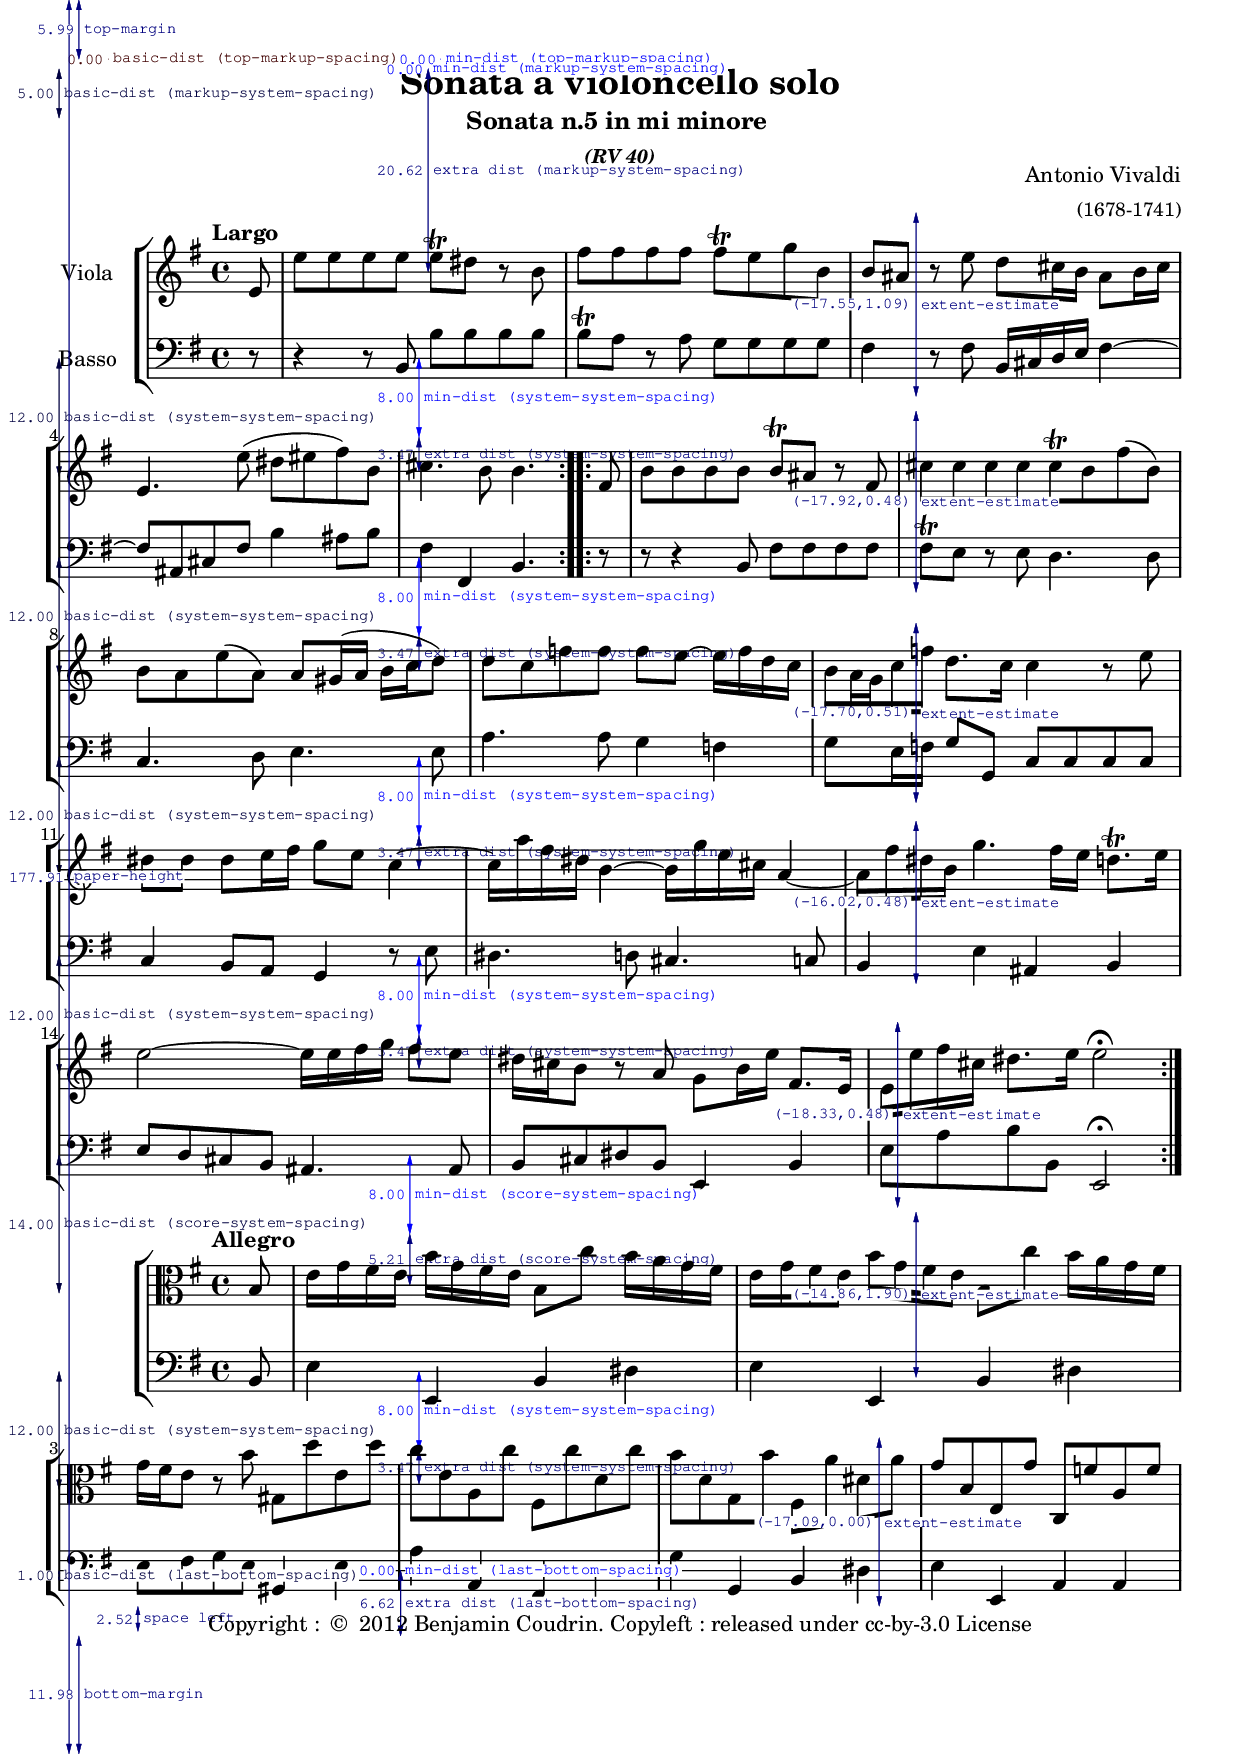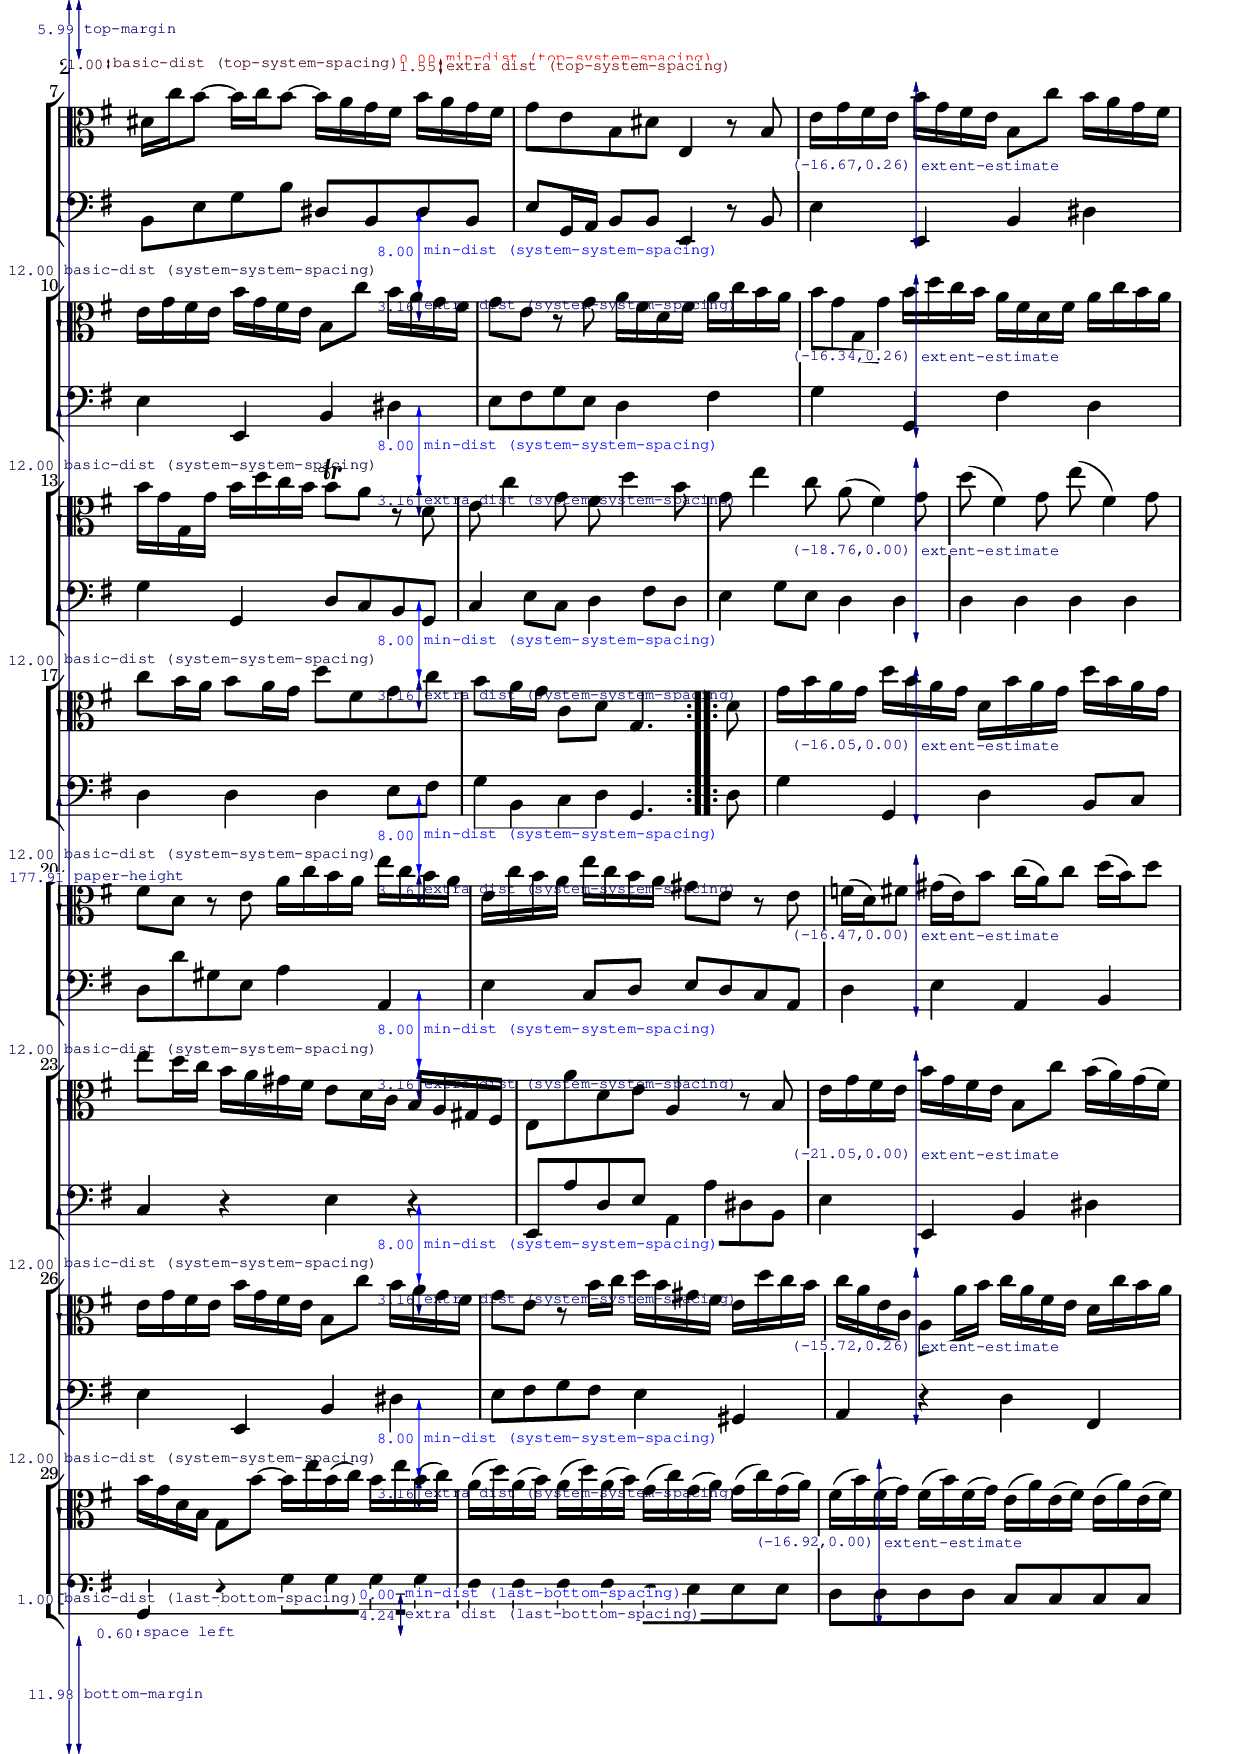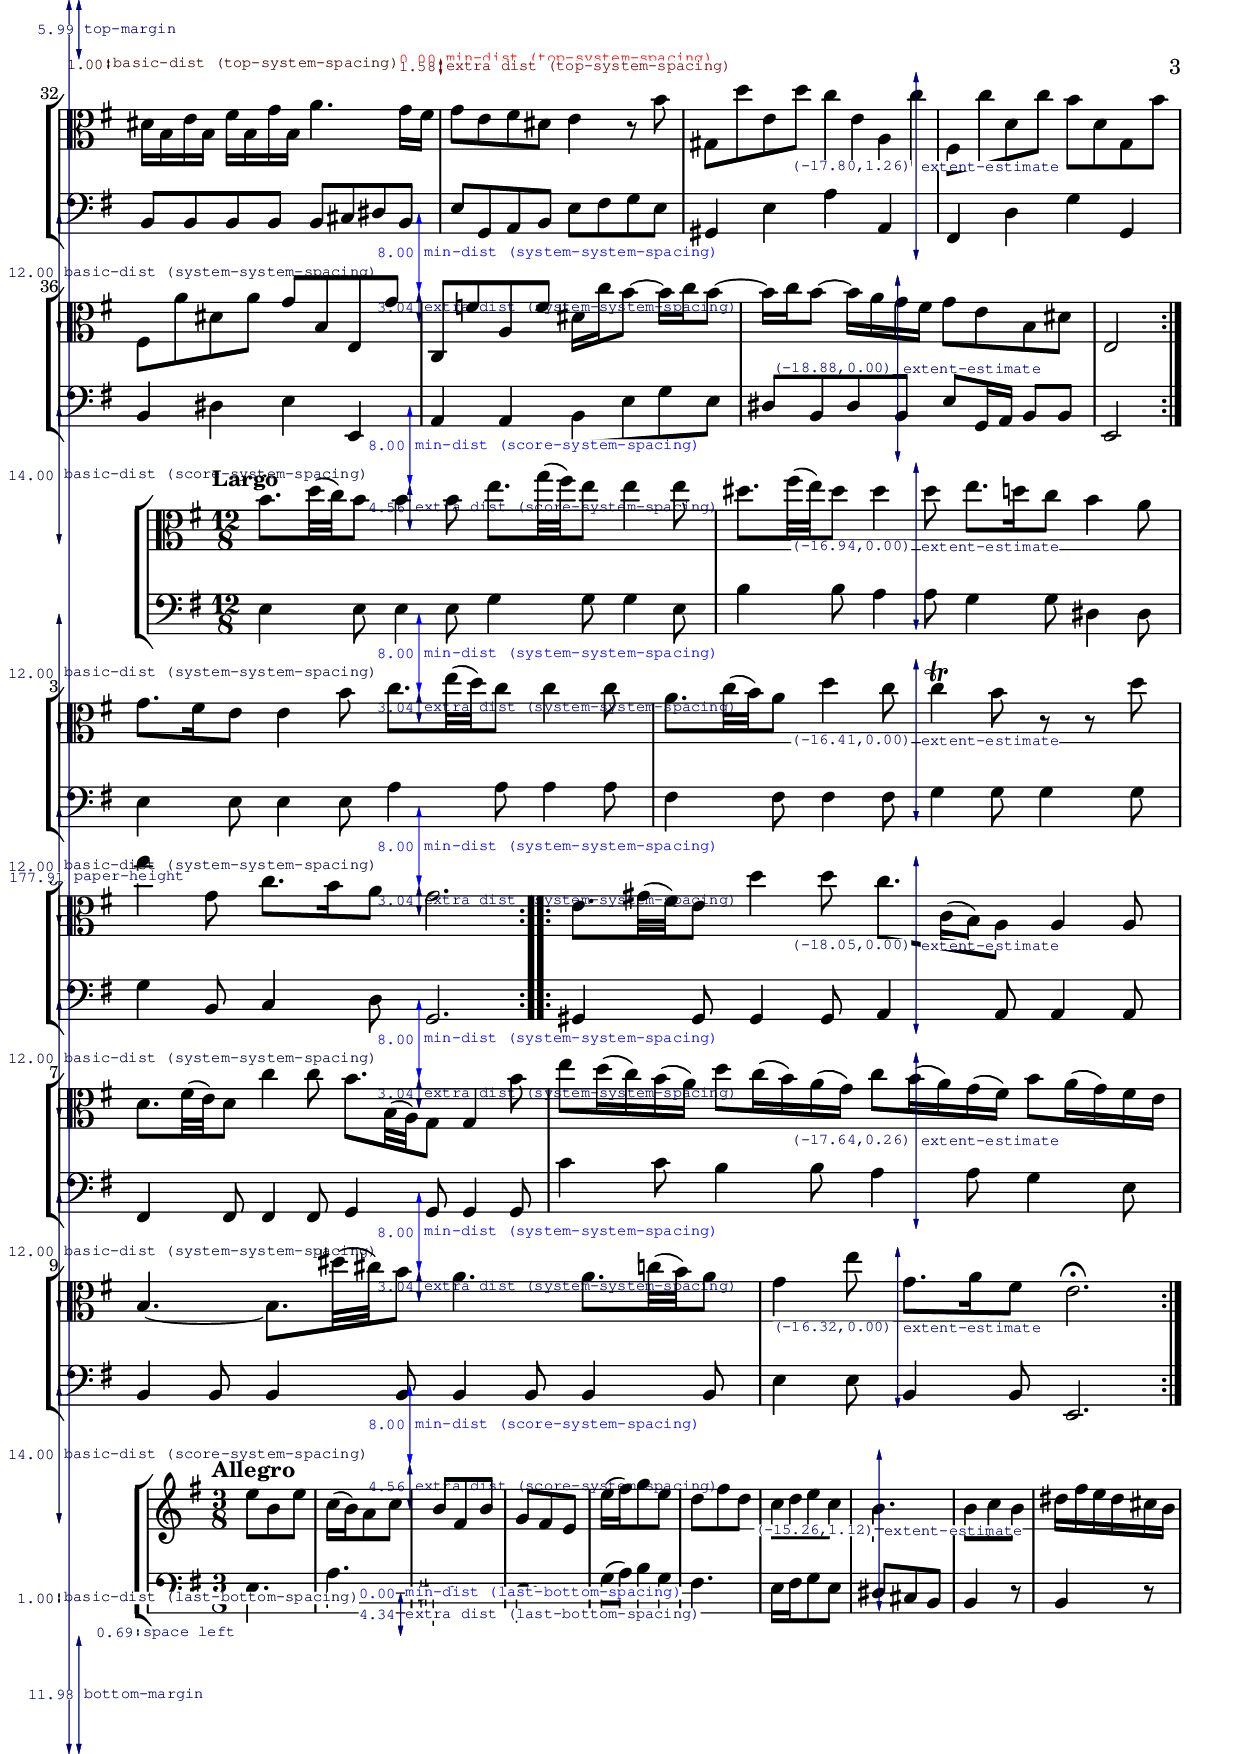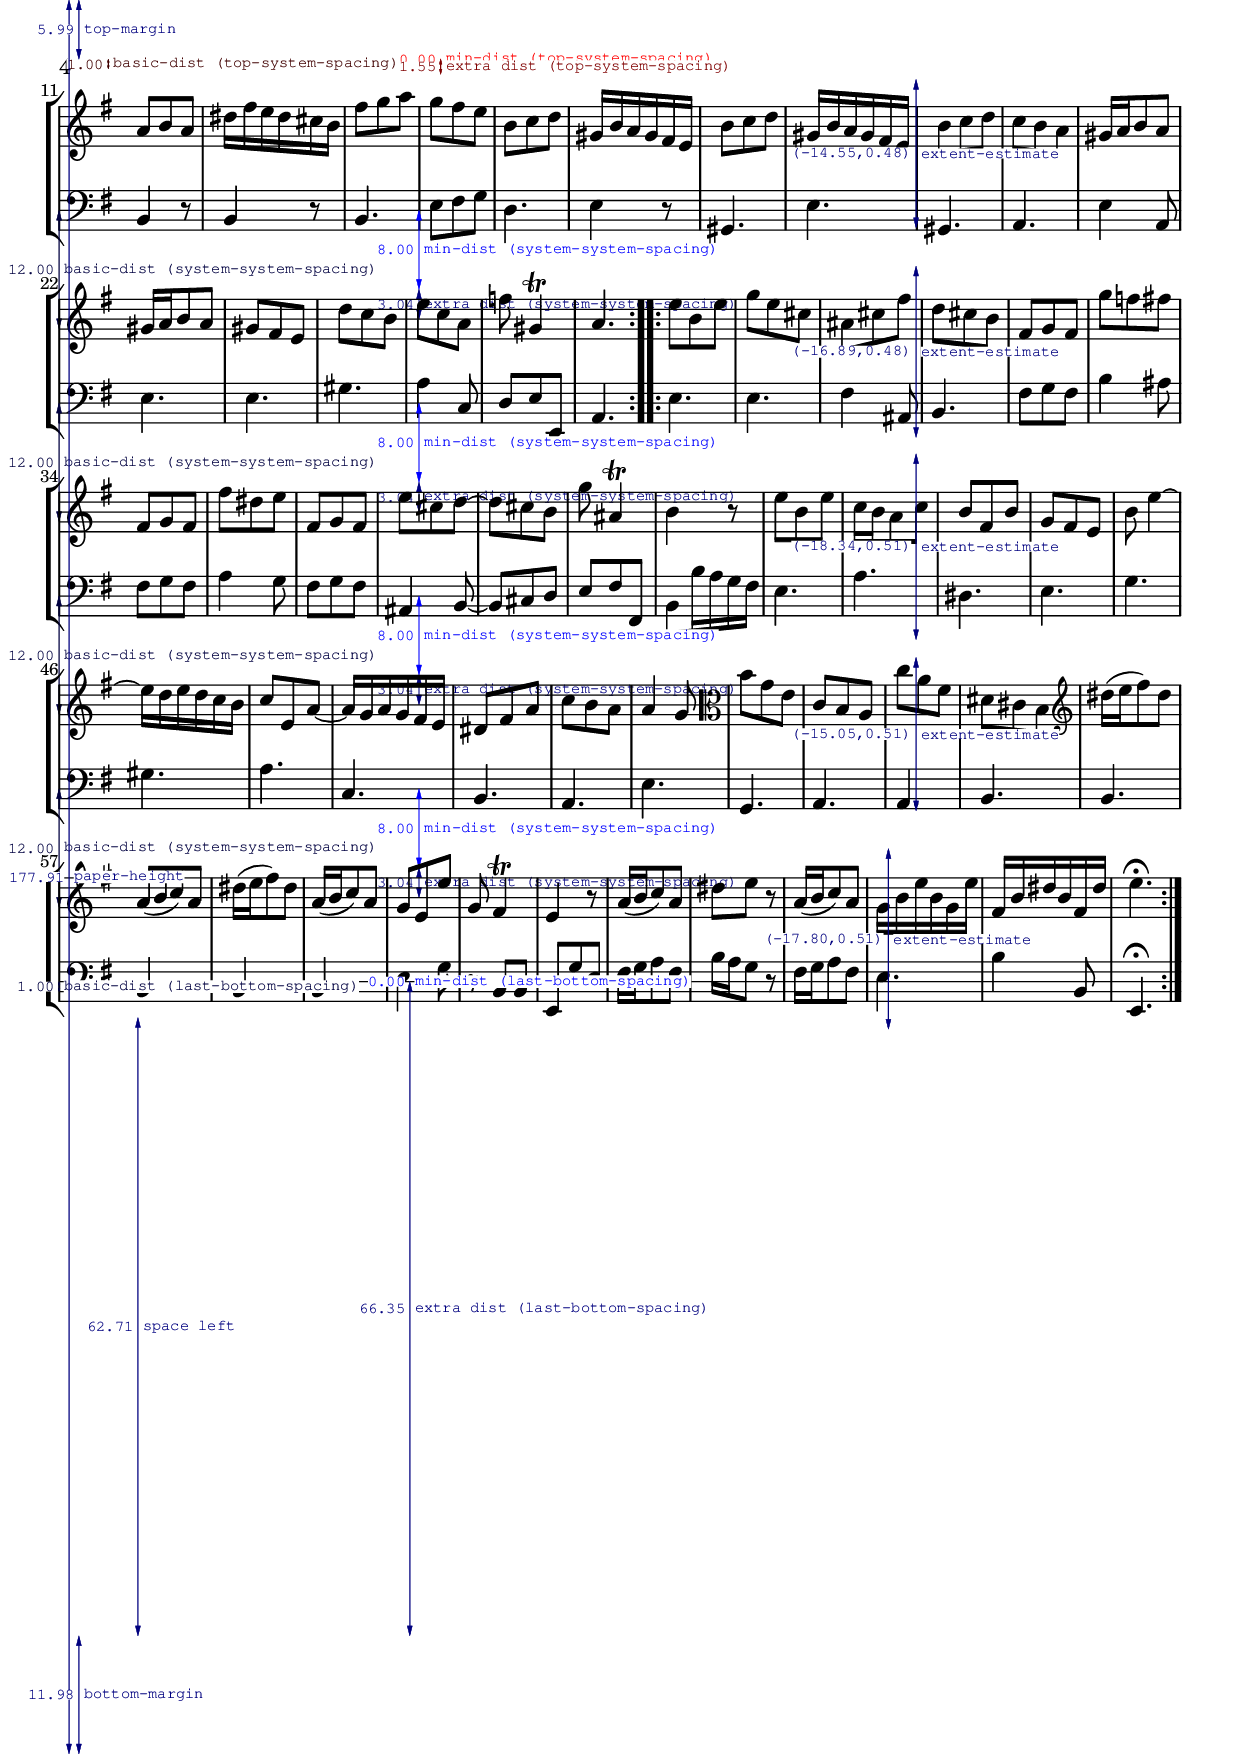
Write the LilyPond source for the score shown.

%%  rv40.ly
%%  Copyright (c) 2012 Benjamin Coudrin <benjamin.coudrin@gmail.com>
%%                All Rights Reserved
%%
%%  Copyleft :
%%  This program is free software. It comes without any warranty, to
%%  the extent permitted by applicable law. You can redistribute it
%%  and/or modify it under the terms of the Do What The Fuck You Want
%%  To Public License, Version 2, as published by Sam Hocevar. See
%%  http://sam.zoy.org/wtfpl/COPYING for more details.

\version "2.14.2"

#(set-default-paper-size "a4")
#(set-global-staff-size 19)

\paper {
  line-width    = 190\mm
  left-margin   = 10\mm
  top-margin    = 10\mm
  bottom-margin = 20\mm
  ragged-last-bottom = ##t 
  ragged-bottom = ##f
  annotate-spacing = ##t
}

\book {
  \header {
    title = "Sonata a violoncello solo"
    subtitle = \markup \center-column { "Sonata n.5 in mi minore "\small \italic "(RV 40)" }
    composer =  \markup \right-column { "Antonio Vivaldi" \small "(1678-1741)" }
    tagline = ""
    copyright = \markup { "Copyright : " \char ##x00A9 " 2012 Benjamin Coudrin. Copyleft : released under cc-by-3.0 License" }
  }

  
  \score {
    \new StaffGroup <<
      \new Staff <<
        \set Staff.instrumentName = #"Viola"
        \set Staff.shortInstrumentName = #""
        \relative c' {
          \tempo "Largo"
          \key e \minor
          \time 4/4 
          \clef treble
          \partial 8
          \repeat volta 2 {
            e8                                 | 
            e' e e e e\trill dis r b           | % 1
            fis' fis fis fis fis\trill e g b,  | % 2
            b ais r e' d cis16 b ais8 b16 cis  | % 3
            e,4. e'8 ( dis eis fis) b,8        | % 4
            cis4. b8 b4.                         % 5
          }
          \repeat volta 2 {
            fis8                                       |
            b8 b b b b\trill ais r8 fis                | % 6
            cis' cis cis cis cis\trill b fis' (b,)     | % 7
            b8 a e' (a,) a gis16 (a b c d8)            | % 8
            d8 c f f f e~ e16 f d c                    | % 9
            b16 a32 g c16 f d8. c16 c4 r8 e            | % 10
            dis dis dis e16 fis g8 e c4~               | % 11
            c16 a' fis dis b4~ b16 g' e cis a4~        | % 12
            a16 fis' dis b g'4. fis16 e d8.\trill e16  | % 13
            e2~ e16 e fis g fis8 e                     | % 14
            dis16 cis b8 r a g b16 e fis,8. e16        | % 15
            e16 e' fis cis dis8. e16 e2\fermata          % 16
          }
        }
      >>
      
      \new Staff <<
        \set Staff.instrumentName = #"Basso"
        \set Staff.shortInstrumentName = #""
        \relative c {
          \clef bass
          \key e \minor 
          \time 4/4
          \partial 8
          \repeat volta 2 {
            r8                              |
            r4 r8 b8 b' b b b               | % 1
            b8\trill a r8 a g g g g         | % 2
            fis4 r8 fis b,16 cis d e fis4~  | % 3
            fis8 ais, cis fis b4 ais8 b     | % 4
            fis4 fis, b4.                     % 5
          }
          \repeat volta 2 {
            r8                         |
            r8 r4 b8 fis' fis fis fis  | % 6
            fis8\trill e r8 e d4. d8   | % 7
            c4. d8 e4. e8              | % 8
            a4. a8 g4 f                | % 9
            g8 e16 f g8 g, c c c c     | % 10
            c4 b8 a g4 r8 e'           | % 11
            dis4. d8 cis4. c8          | % 12
            b4 e ais, b                | % 13
            e8 d cis b ais4. ais8      | % 14
            b cis dis b e,4 b'         | % 15
            e8 a b b, e,2\fermata        % 16
          }
        }
      >>
    >>
    
    %\include "settings.ly"
  }
  
  \score {
    \new StaffGroup <<
      \new Staff <<
        \relative c' {
          \tempo "Allegro"
          \key e \minor
          \clef alto
          \partial 8
          \repeat volta 2 {
            b8                                            |
            e16 g fis e b' g fis e b8 c' b16 a g fis      | % 17
            e g fis e b' g fis e b8 c' b16 a g fis        | % 18
            g fis e8 r b' gis, d'' e, d'                  | % 19
            c e, a, c' fis,, c'' d, c'                    | % 20
            b d, g, b' fis, a' dis, a'                    | % 21
            g b, e, g' c,, f' a, f'                       | % 22
            dis16 c' b8~ b16 c b8~ b16 a g fis b a g fis  | % 23
            g8 e b dis e,4 r8 b'                          | % 24
            e16 g fis e b' g fis e b8 c' b16 a g fis      | % 25
            e g fis e b' g fis e b8 c' b16 a g fis        | % 26
            g8 e r g a16 fis d fis a c b a                | % 27
            b g g, g' b d c b a fis d fis a c b a         | % 28
            b g g, g' b d c b b8\trill a r8 d,            | % 29
            e c'4 g8 fis d'4 b8                           | % 30
            g e'4 c8 a(fis4) g8                           | % 31
            d' (fis,4)  g8 e' (fis,4) g8                  | % 32
            c b16 a b8 a16 g d'8 fis, g c                 | % 33
            b8 a16 g c,8 d g,4.                             % 34
          }
          \repeat volta 2 {
            d'8                                                        | 
            g16 b a g d' b a g d b' a g d' b a g                       | % 35
            fis8 d r e a16 c b a e' c b a                              | % 36
            e c' b a e' c b a gis8 e r e                               | % 37
            f16 (d) fis8 gis16 (e) b'8 c16 (a) c8 d16 (b) d8           | % 38
            e d16 c b a gis fis e8 d16 c b a gis fis                   | % 39
            e8 a' d, e a,4 r8 b                                        | % 40
            e16 g fis e b' g fis e b8 c' b16 (a) g (fis)               | % 41
            e g fis e b' g fis e b8 c' b16 a g fis                     | % 42
            g8 e r b'16 c d b gis fis e d' c b                         | % 43
            c a e c a8 a'16 b c a fis e d c' b a                       | % 44
            b g d b g8 b'~ b16 e b (c) b e b (c)                       | % 45
            a (d) a (b) a (d) a (b) g (c) g (a) g (c) g (a)            | % 46
            fis (b) fis (g) fis (b) fis (g) e (a) e(fis) e (a) e(fis)  | % 47
            dis b e b fis' b, g' b, a'4. g16 fis                       | % 48
            g8 e fis dis e4 r8 b'                                      | % 49
            gis, d'' e, d' c e, a, c'                                  | % 50
            fis,, c'' d, c' b d, g, b'                                 | % 51
            fis, a' dis, a' g b, e, g'                                 | % 52
            c,, f' a, f' dis16 c' b8~ b16 c b8~                        | % 53
            b16 c b8~ b16 a g fis g8 e b dis                           | % 54
            \partial 2 e,2                                               % 55
          }
        }
      >>
      
      \new Staff <<
        \relative c {
          \clef bass
          \key e \minor
          \partial 8
          \repeat volta 2 {
            b8                       |
            e4 e, b' dis             | % 17
            e e, b' dis              | % 18
            e8 fis g e gis,4 e'      | % 19
            a a, fis d'              | % 20
            g g, b dis               | % 21
            e e, a a                 | % 22
            b8 e g b dis, b dis b    | % 23
            e g,16 a b8 b e,4 r8 b'  | % 24
            e4 e, b' dis             | % 25
            e e, b' dis              | % 26
            e8 fis g e d4 fis        | % 27
            g g, fis' d              | % 28
            g g, d'8 c b g           | % 29
            c4 e8 c d4 fis8 d        | % 30
            e4 g8 e d4 d             | % 31
            d d d d                  | % 32
            d d d e8 fis             | % 33
            g8 b, c d g,4.             % 34
          }
          \repeat volta 2 {
            d'8                         |
            g4 g, d' b8 c               | % 35
            d d' gis, e a4 a,           | % 36
            e' c8 d e d c a             | % 37
            d4 e a, b                   | % 38
            c r e r                     | % 39
            e,8 a' d, e a, a' dis, b    | % 40
            e4 e, b' dis                | % 41
            e e, b' dis                 | % 42
            e8 fis g fis e4 gis,        | % 43
            a r d fis,                  | % 44
            g r g'8 g g g               | % 45
            fis fis fis fis e e e e     | % 46
            d d d d c c c c             | % 47
            b b b b b cis dis b         | % 48
            e g, a b e fis g e          | % 49
            gis,4 e' a a,               | % 50
            fis d' g g,                 | % 51
            b dis e e,                  | % 52
            a a b8 e g e                | % 53
            dis8 b dis b e g,16 a b8 b  | % 54
            \partial 2 e,2                % 94
          }
        }
      >>
    >>
    
    %\include "settings.ly"
  }
  
  \score {
    \new StaffGroup <<
      \new Staff <<
        \relative c' {
          \tempo "Largo"
          \key e \minor
          \time 12/8 
          \clef alto
          \repeat volta 2 {
            b'8. [d32 (c) b8] b4 b8 e8. [g32 (fis) e8] e4 e8     | % 56
            dis8. [fis32 (e) dis8] dis4 dis8 e8. [d16 c8] b4 a8  | % 57
            g8. [fis16 e8] e4 b'8 c8. [e32 (d) c8] c4 c8         | % 58
            a8. [c32 (b) a8] d4 c8 c4\trill b8 r8 r8 d8          | % 59
            g4 g,8 c8. [b16 a8] g2.                              | % 60
          }
          \repeat volta 2 {
            e8. gis32 (fis) e8 d'4 d8 c8. c,32 (b) a8 a4 a8                       | % 61
            d8. fis32 (e) d8 c'4 c8 b8. b,32 (a) g8 g4 b'8                        | % 62
            e d16 (c) b (a) d8 c16 (b) a (g) c8 b16 (a) g (fis) b8 a16 (g) fis e  | % 63
            b4.~b8. dis'32 (cis) b8 a4. a8. c32 (b) a8                            | % 64
            g4 e'8 g,8. a16 fis8 e2.\fermata                                      | % 65
          }
        }
      >>
      
      \new Staff <<
        \relative c {
          \key e \minor
          \clef bass
          \time 12/8
          \repeat volta 2 {
            e4 e8 e4 e8 g4 g8 g4 e8          | % 56
            b'4 b8 a4 a8 g4 g8 dis4 dis8     | % 57
            e4 e8 e4 e8 a4 a8 a4 a8          | % 58
            fis4 fis8 fis4 fis8 g4 g8 g4 g8  | % 59
            g4 b,8 c4 d8 g,2.                | % 60
          }
          \repeat volta 2 {
            gis4 gis8 gis4 gis8 a4 a8 a4 a8  | % 61
            fis4 fis8 fis4 fis8 g4 g8 g4 g8  | % 62
            c'4 c8 b4 b8 a4 a8 g4 e8         | % 63
            b4 b8 b4 b8 b4 b8 b4 b8          | % 64
            e4 e8 b4 b8 e,2.                 | % 65
          }
        }
      >>
    >>
    
    %\include "settings.ly"
  }
  
  \score {
    \new StaffGroup <<
      \new Staff <<
        \relative c' {
          \tempo "Allegro"
          \time 3/8 
          \key e \minor
          \clef treble
          \repeat volta 2 {
            e'8 b e                | % 66
            c16 (b) a8 c           | % 67
            b fis b                | % 68
            g fis e                | % 69
            e'16 (fis) g8 e        | % 70
            d fis d                | % 71
            c16 d e8 c             | % 72
            b4.                    | % 73
            b8 c b                 | % 74
            dis16 fis e dis cis b  | % 75
            a8 b a                 | % 76
            dis16 fis e dis cis b  | % 77
            fis'8 g a              | % 78
            g fis e                | % 79
            b c d                  | % 80
            gis,16 b a gis fis e   | % 81
            b'8 c d                | % 82
            gis,16 b a gis fis e   | % 83
            b'8 c d                | % 84
            c b a                  | % 85
            gis16 a b8 a           | % 86
            gis16 a b8 a           | % 87
            gis fis e              | % 88
            d' c b                 | % 89
            e c a                  | % 90
            f' gis,4\trill         | % 91
            a4.                    | % 92
          }
          \repeat volta 2 {
            e'8 b e               | % 93
            g e cis               | % 94
            ais cis fis           | % 95
            d cis b               | % 96
            fis g fis             | % 97
            g' f fis              | % 98
            fis, g fis            | % 99
            fis' dis e            | % 100
            fis, g fis            | % 101
            e' cis d~             | % 102
            d cis b               | % 103
            g' ais,4\trill        | % 104
            b4 r8                 | % 105
            e b e                 | % 106
            c16 b a8 c            | % 107
            b fis b               | % 108
            g fis e               | % 109
            b' e4~                | % 110
            e16 d e d c b         | % 111
            c8 e, a~              | % 112
            a16 g a g fis e       | % 113
            dis8 fis a            | % 114
            c b a                 | % 115
            a4 g8                 | % 116
            \clef alto
            b g e                 | % 117
            c b a                 | % 118
            c' a fis              | % 119
            dis cis b             | % 120
            \clef treble
            dis'16 (e fis8) dis8  | % 121
            a16 (b c8) a8         | % 122
            dis16 (e fis8) dis8   | % 123
            a16 (b c8) a8         | % 124
            g e e'                | % 125
            g, fis4\trill         | % 126
            e4 r8                 | % 127
            a16 (b c8) a8         | % 128
            dis e r               | % 129
            a,16 (b c8) a8        | % 130
            g16 b e b g e'        | % 131
            fis, b dis b fis dis' | % 132
            e4.\fermata           | % 133
          }
        }
      >>
      
      \new Staff <<
        \relative c {
          \clef bass
          \key e \minor
          \time 3/8
          \repeat volta 2 {
            e4.           | % 66
            a4.           | % 67
            dis,4.        | % 68
            e4.           | % 69
            g16 (a) b8 g  | % 70
            fis4.         | % 71
            e16 fis g8 e  | % 72
            dis cis b     | % 73
            b4 r8         | % 74
            b4 r8         | % 75
            b4 r8         | % 76
            b4 r8         | % 77
            b4.           | % 78
            e8 fis g      | % 79
            d4.           | % 80
            e4 r8         | % 81
            gis,4.        | % 82
            e'4.          | % 83
            gis,4.        | % 84
            a4.           | % 85
            e'4 a,8       | % 86
            e'4.          | % 87
            e4.           | % 88
            gis4.         | % 89
            a4 c,8        | % 90
            d e e,        | % 91
            a4.           | % 92
          }
          \repeat volta 2 {
            e'4.            | % 93
            e4.             | % 94
            fis4 ais,8      | % 95
            b4.             | % 96
            fis'8 g fis     | % 97
            b4 ais8         | % 98
            fis g fis       | % 99
            a4 g8           | % 100
            fis g fis       | % 101
            ais,4 b8~       | % 102
            b cis d         | % 103
            e fis fis,      | % 104
            b b'16 a g fis  | % 105
            e4.             | % 106
            a4.             | % 107
            dis,4.          | % 108
            e4.             | % 109
            g4.             | % 110
            gis4.           | % 111
            a4.             | % 112
            c,4.            | % 113
            b4.             | % 114
            a4.             | % 115
            e'4.            | % 116
            g,4.            | % 117
            a4.             | % 118
            a4.             | % 119
            b4.             | % 120
            b4.             | % 121
            b4.             | % 122
            b4.             | % 123
            b4.             | % 124
            e4 g8           | % 125
            r b, b          | % 126
            e, g' e         | % 127
            fis16 g a8 fis  | % 128
            b16 a g8 r      | % 129
            fis16 g a8 fis  | % 130
            e4.             | % 131
            b'4 b,8         | % 132
            e,4.\fermata    | % 133                        
          }
        }
      >>
    >>
    
    %\include "settings.ly"
  }
  
}
